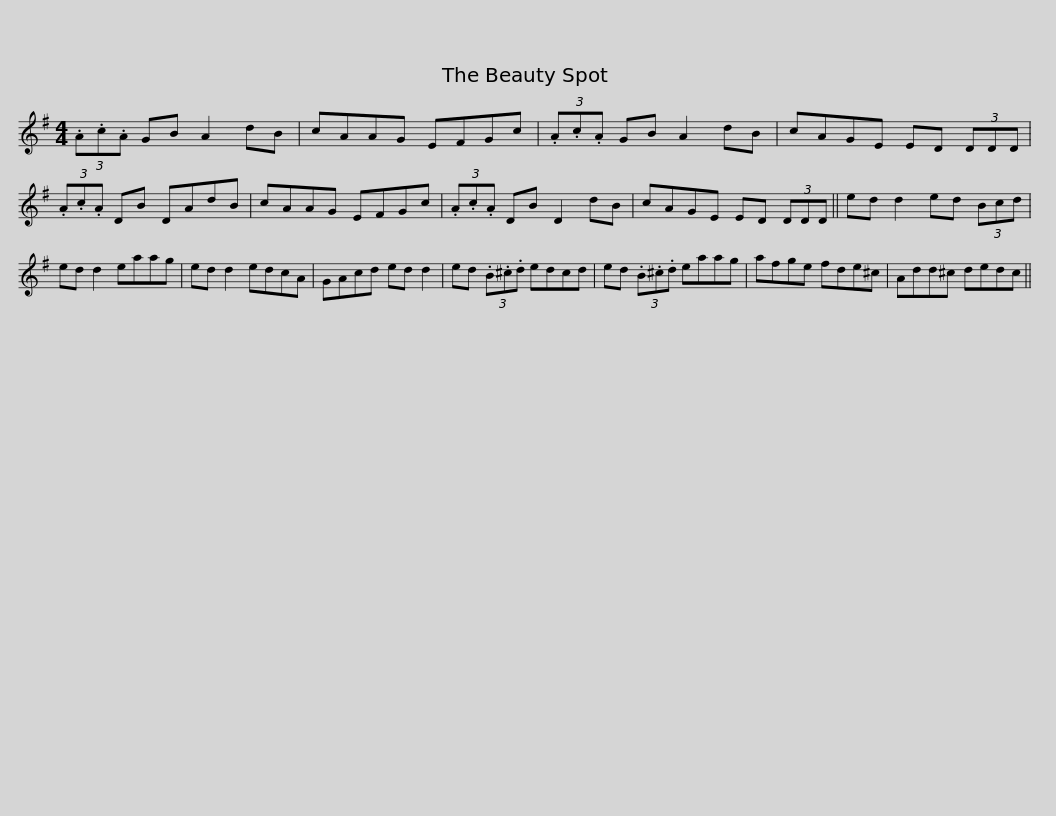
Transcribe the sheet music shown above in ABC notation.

X:1
L:1/8
M:4/4
I:linebreak $
K:G
V:1 treble
V:1
 (3.A.c.A GB A2 dB | cAAG EFGc | (3.A.c.A GB A2 dB | cAGE ED (3DDD | (3.A.c.A DB DAdB |$ %5
 cAAG EFGc | (3.A.c.A DB D2 dB | cAGE ED (3DDD || ed d2 ed (3Bcd | ed d2 eaag |$ %10
 ed d2 edcA | GAcd ed d2 | ed (3.B.^c.d edcd | ed (3.B.^c.d eaag | afge fde^c |$ %15
 Add^c dedc || %16
